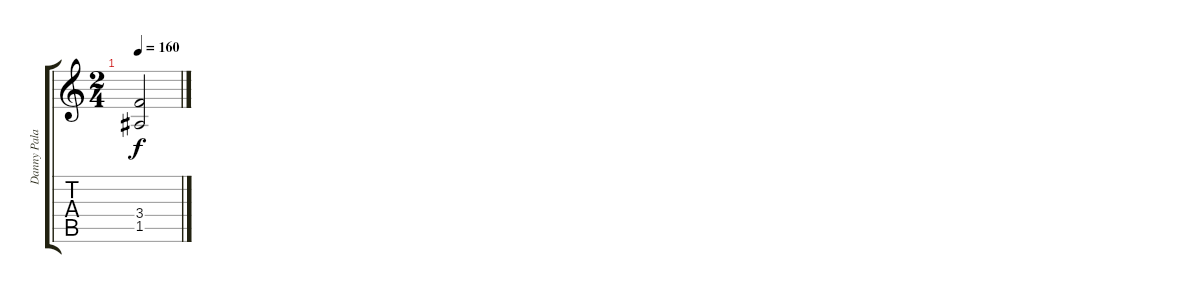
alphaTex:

\track ("Danny Palacio" "Danny Pala") {instrument distortionguitar}
\staff {score tabs}
\tuning (E4 B3 G3 D3 A2 E2) {hide}
\ts (2 4)
\tempo 160
\clef g2
\ks c
(3.4{t} 1.5{t}).2{dy f}
